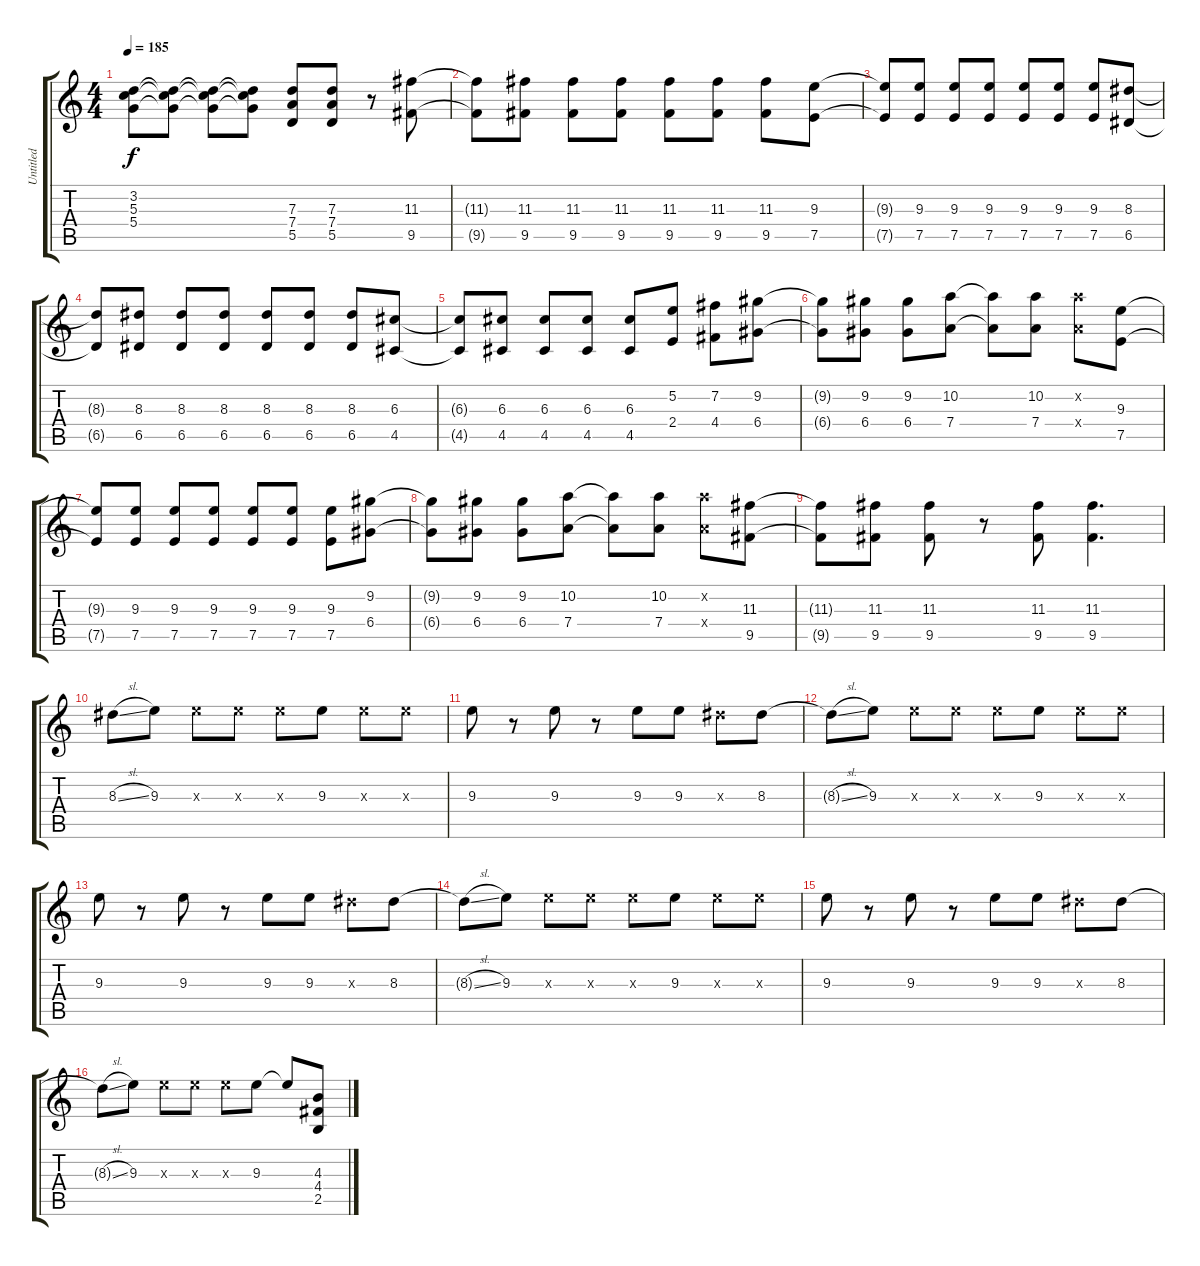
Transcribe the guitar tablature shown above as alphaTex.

\track ("Untitled" "Untitled") {instrument distortionguitar}
\staff {score tabs}
\tuning (E4 B3 G3 D3 A2 E2) {hide}
\ts (4 4)
\tempo 185
\clef g2
\ks c
(3.2{t} 5.3{t} 5.4{t}).8{dy f} (3.2{t} 5.3{t} 5.4{t}).8 (3.2{t} 5.3{t} 5.4{t}).8 (3.2{t} 5.3{t} 5.4{t}).8 (7.3 7.4 5.5).8 (7.3 7.4 5.5).8 r.8 (11.3 9.5).8 |
(11.3{t} 9.5{t}).8 (11.3 9.5).8 (11.3 9.5).8 (11.3 9.5).8 (11.3 9.5).8 (11.3 9.5).8 (11.3 9.5).8 (9.3 7.5).8 |
(9.3{t} 7.5{t}).8 (9.3 7.5).8 (9.3 7.5).8 (9.3 7.5).8 (9.3 7.5).8 (9.3 7.5).8 (9.3 7.5).8 (8.3 6.5).8 |
(8.3{t} 6.5{t}).8 (8.3 6.5).8 (8.3 6.5).8 (8.3 6.5).8 (8.3 6.5).8 (8.3 6.5).8 (8.3 6.5).8 (6.3 4.5).8 |
(6.3{t} 4.5{t}).8 (6.3 4.5).8 (6.3 4.5).8 (6.3 4.5).8 (6.3 4.5).8 (5.2 2.4).8 (7.2 4.4).8 (9.2 6.4).8 |
(9.2{t} 6.4{t}).8 (9.2 6.4).8 (9.2 6.4).8 (10.2 7.4).8 (10.2{t} 7.4{t}).8 (10.2 7.4).8 (10.2{x} 7.4{x}).8 (9.3 7.5).8 |
(9.3{t} 7.5{t}).8 (9.3 7.5).8 (9.3 7.5).8 (9.3 7.5).8 (9.3 7.5).8 (9.3 7.5).8 (9.3 7.5).8 (9.2 6.4).8 |
(9.2{t} 6.4{t}).8 (9.2 6.4).8 (9.2 6.4).8 (10.2 7.4).8 (10.2{t} 7.4{t}).8 (10.2 7.4).8 (10.2{x} 7.4{x}).8 (11.3 9.5).8 |
(11.3{t} 9.5{t}).8 (11.3 9.5).8 (11.3 9.5).8 r.8 (11.3 9.5).8 (11.3 9.5).4{d} |
8.3{sl}.8 9.3.8 9.3{x}.8 9.3{x}.8 9.3{x}.8 9.3.8 9.3{x}.8 9.3{x}.8 |
9.3.8 r.8 9.3.8 r.8 9.3.8 9.3.8 8.3{x}.8 8.3.8 |
8.3{sl t}.8 9.3.8 9.3{x}.8 9.3{x}.8 9.3{x}.8 9.3.8 9.3{x}.8 9.3{x}.8 |
9.3.8 r.8 9.3.8 r.8 9.3.8 9.3.8 8.3{x}.8 8.3.8 |
8.3{sl t}.8 9.3.8 9.3{x}.8 9.3{x}.8 9.3{x}.8 9.3.8 9.3{x}.8 9.3{x}.8 |
9.3.8 r.8 9.3.8 r.8 9.3.8 9.3.8 8.3{x}.8 8.3.8 |
8.3{sl t}.8 9.3.8 9.3{x}.8 9.3{x}.8 9.3{x}.8 9.3.8 9.3{t}.8 (4.3 4.4 2.5).8
